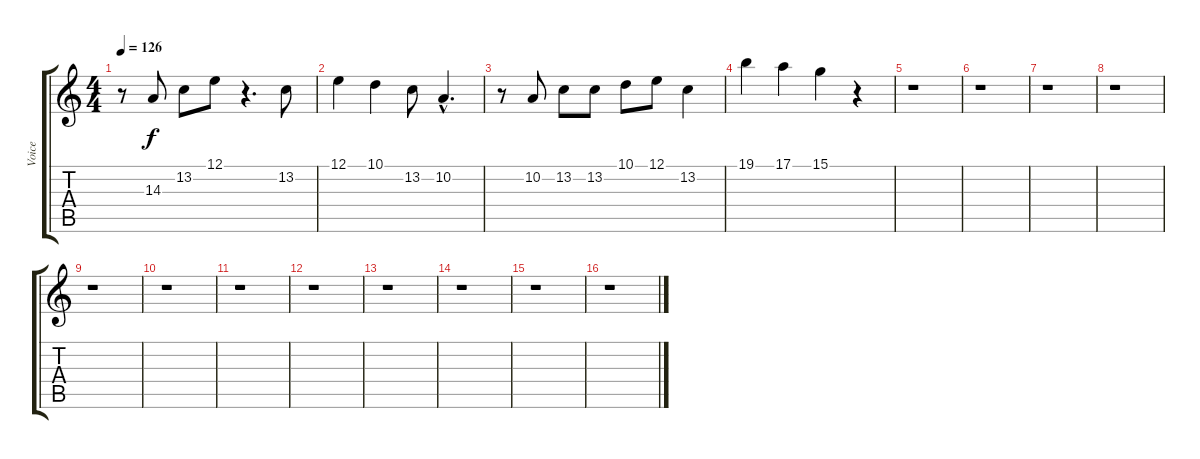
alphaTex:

\track ("Voice" "Voice") {instrument pad3polysynth}
\staff {score tabs}
\tuning (E4 B3 G3 D3 A2 E2) {hide}
\ts (4 4)
\tempo 126
\clef g2
\ks c
r.8{dy f} 14.3.8 13.2.8 12.1.8 r.4{d} 13.2.8 |
12.1.4 10.1.4 13.2.8 10.2{hac}.4{d} |
r.8 10.2.8 13.2.8 13.2.8 10.1.8 12.1.8 13.2.4 |
19.1.4 17.1.4 15.1.4 r.4 |
r.1 |
r.1 |
r.1 |
r.1 |
r.1 |
r.1 |
r.1 |
r.1 |
r.1 |
r.1 |
r.1 |
r.1
